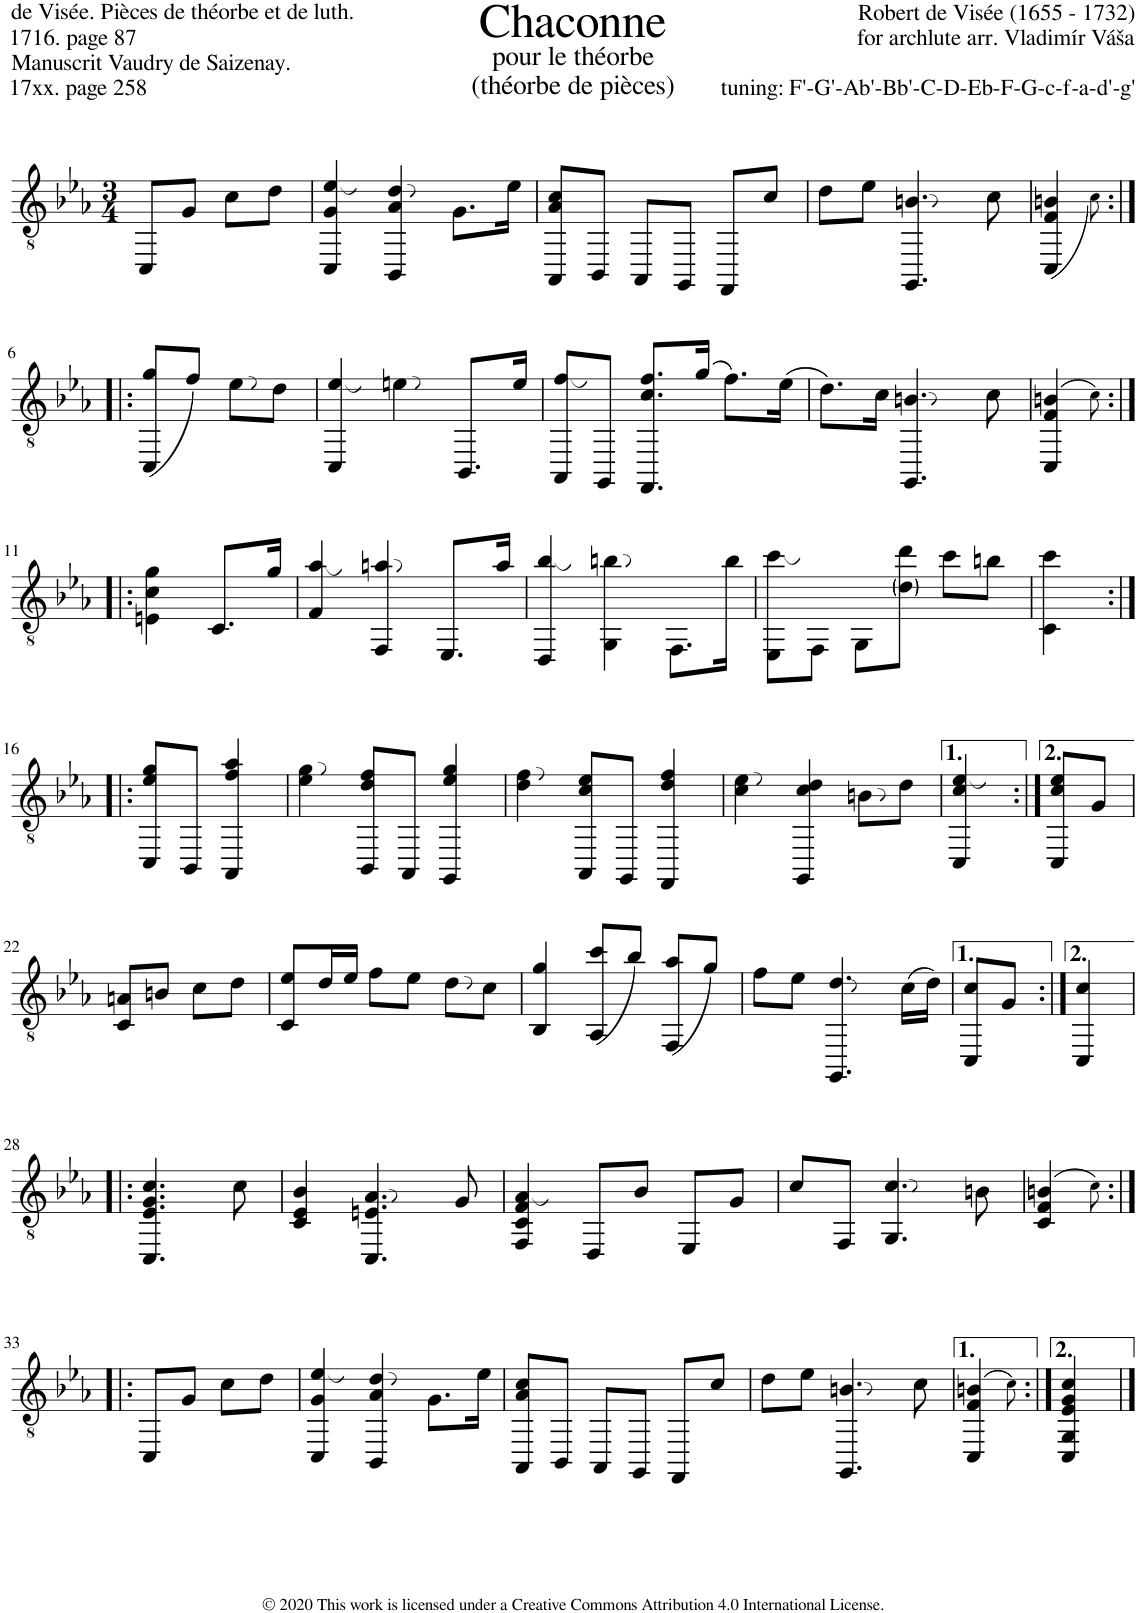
**kern
*part1
*staff1
*I"Arciloutna
*I'A. lout.
*clefGv2
*k[b-e-a-]
*M3/4
=1
8CC/L
8G/J
8c\L
8d\J
=2
4CC/ 4G/ 4e-/
4BBB-/ 4A-/ 4d/
8.G\L
16e-\Jk
=3
8AAA-/ 8A-/ 8c/L
8BBB-/J
8AAA-/L
8GGG/J
8FFF/L
8c/J
=4
8d\L
8e-\J
4.GGG/ 4.Bn/
8c\
=5
(<4CC/ 4F/ 4Bn/
8qc\)
!!LO:LB:g=z
=6:|!|:
(<8CC/ 8g/L
8f/J)
8e-\L
8d\J
=7
4CC/ 4e-/
4en\
8.BBB-/L
16e/Jk
=8
8AAA-/ 8f/L
8GGG/J
8.FFF/ 8.c/ 8.f/L
(16g/Jk
8.f\L)
(16e-\Jk
=9
8.d\L)
16c\Jk
4.GGG/ 4.Bn/
8c\
=10
(4CC/ 4F/ 4Bn/
8qc\)
!!LO:LB:g=z
=11:|!|:
4En\ 4c\ 4g\
8.C/L
16g/Jk
=12
4F/ 4a-/
4FF/ 4an/
8.EE-/L
16a/Jk
=13
4DD/ 4b-/
4GG\ 4bn\
8.FF\L
16b\Jk
=14
8EE-\ 8cc\L
8FF\J
8GG\L
8d\ 8dd\J
8cc\L
8bn\J
=15
4C\ 4cc\
!!LO:LB:g=z
=16:|!|:
8CC/ 8e-/ 8g/L
8BBB-/J
4AAA-/ 4f/ 4a-/
=17
4e-\ 4g\
8BBB-/ 8d/ 8f/L
8AAA-/J
4GGG/ 4e-/ 4g/
=18
4d\ 4f\
8AAA-/ 8c/ 8e-/L
8GGG/J
4FFF/ 4d/ 4f/
=19
4c\ 4e-\
4GGG/ 4c/ 4d/
8Bn\L
8d\J
=20
4CC/ 4c/ 4e-/
=21:|!
8CC/ 8c/ 8e-/L
8G/J
!!LO:LB:g=z
=22
8C/ 8An/L
8Bn/J
8c\L
8d\J
=23
8C/ 8e-/L
16d/L
16e-/JJ
8f\L
8e-\J
8d\L
8c\J
=24
4BB-/ 4g/
(<8AA-/ 8cc/L
8b-/J)
(<8FF/ 8a-/L
8g/J)
=25
8f\L
8e-\J
4.GGG/ 4.d/
(16c\LL
16d\JJ)
=26
8CC/ 8c/L
8G/J
=27:|!
4CC/ 4c/
!!LO:LB:g=z
=28!|:
4.CC/ 4.E-/ 4.G/ 4.c/
8c\
=29
4C/ 4E-/ 4B-/
4.CC/ 4.En/ 4.A-/
8G/
=30
4FF/ 4C/ 4F/ 4A-/
8DD/L
8B-/J
8EE-/L
8G/J
=31
8c/L
8FF/J
4.GG/ 4.c/
8Bn\
=32
(4C/ 4F/ 4Bn/
8qc\)
!!LO:LB:g=z
=33:|!|:
8CC/L
8G/J
8c\L
8d\J
=34
4CC/ 4G/ 4e-/
4BBB-/ 4A-/ 4d/
8.G\L
16e-\Jk
=35
8AAA-/ 8A-/ 8c/L
8BBB-/J
8AAA-/L
8GGG/J
8FFF/L
8c/J
=36
8d\L
8e-\J
4.GGG/ 4.Bn/
8c\
=37
(4CC/ 4F/ 4Bn/
8qc\)
=38:|!
4CC/ 4GG/ 4E-/ 4G/ 4c/
==
*-
